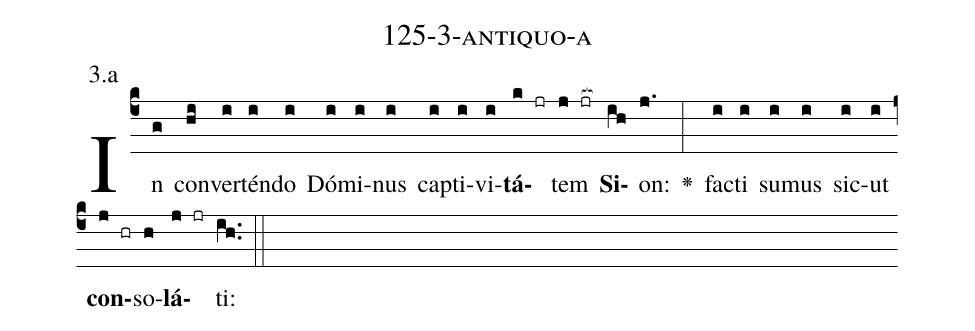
name: 125-3-antiquo-a;
annotation: 3.a;
%%
(c4)In(g) con(hi)ver(i)tén(i)do(i) Dó(i)mi(i)nus(i) cap(i)ti(i)vi(i)<b>tá</b>(k jr)tem(j jr[ocb:1{]) <b>Si</b>(ih[ocb:0}])on:(j.) <v>\greheightstar</v>(:) fac(i)ti(i) su(i)mus(i) sic(i)ut(i) <b>con</b>(j hr)so(h)<b>lá</b>(j jr)ti:(ih..) (::)


%E(i) u(i) o(j) u(h) a(j) e.(ih..) (::)
